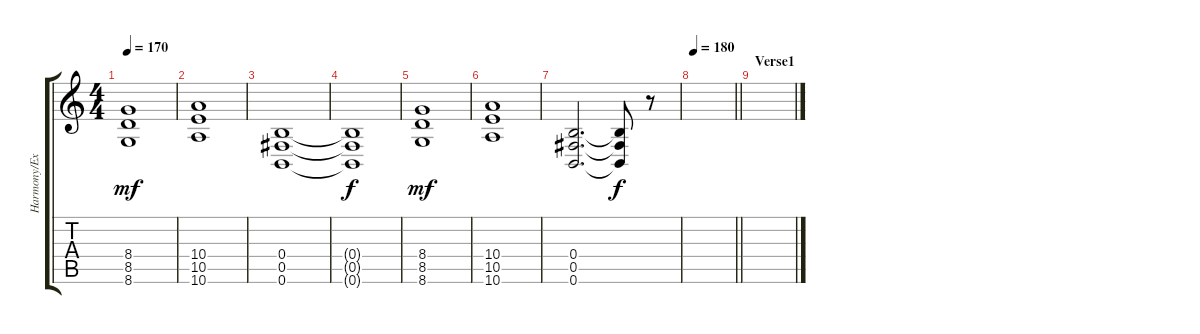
\track ("Harmony/Extra Guitar" "Harmony/Ex") {instrument distortionguitar}
\staff {score tabs}
\tuning (Db4 Ab3 E3 B2 Gb2 B1) {hide}
\ts (4 4)
\tempo 170
\clef g2
\ks c
(8.4 8.5 8.6).1{dy mf} |
(10.4 10.5 10.6).1 |
(0.4 0.5 0.6).1 |
(0.4{t} 0.5{t} 0.6{t}).1{dy f} |
(8.4 8.5 8.6).1{dy mf} |
(10.4 10.5 10.6).1 |
(0.4 0.5 0.6).2{d} (0.4{t} 0.5{t} 0.6{t}).8{dy f} r.8 |
\tempo 180
\barLineRight lightlight
|
\section ("" "Verse1")
